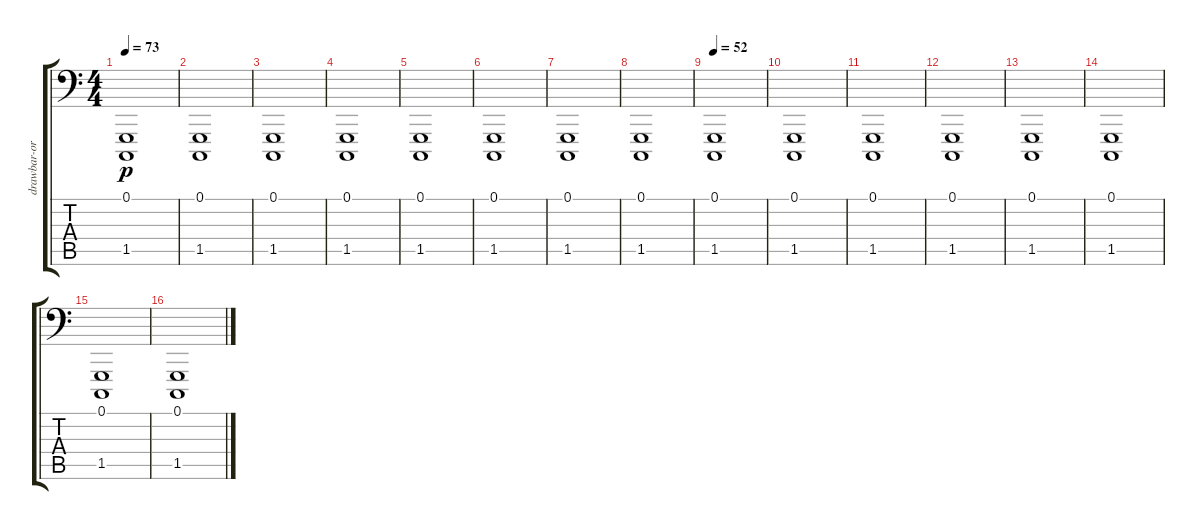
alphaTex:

\track ("drawbar-organ" "drawbar-or") {instrument drawbarorgan}
\staff {score tabs}
\tuning (G1 F1 Eb1 Db1 B0 A0) {hide}
\ts (4 4)
\tempo 73
\clef f4
\ks c
(0.1 1.5).1{dy p} |
(0.1 1.5).1 |
(0.1 1.5).1 |
(0.1 1.5).1 |
(0.1 1.5).1 |
(0.1 1.5).1 |
(0.1 1.5).1 |
(0.1 1.5).1 |
\tempo 52
(0.1 1.5).1 |
(0.1 1.5).1 |
(0.1 1.5).1 |
(0.1 1.5).1 |
(0.1 1.5).1 |
(0.1 1.5).1 |
(0.1 1.5).1 |
(0.1 1.5).1
